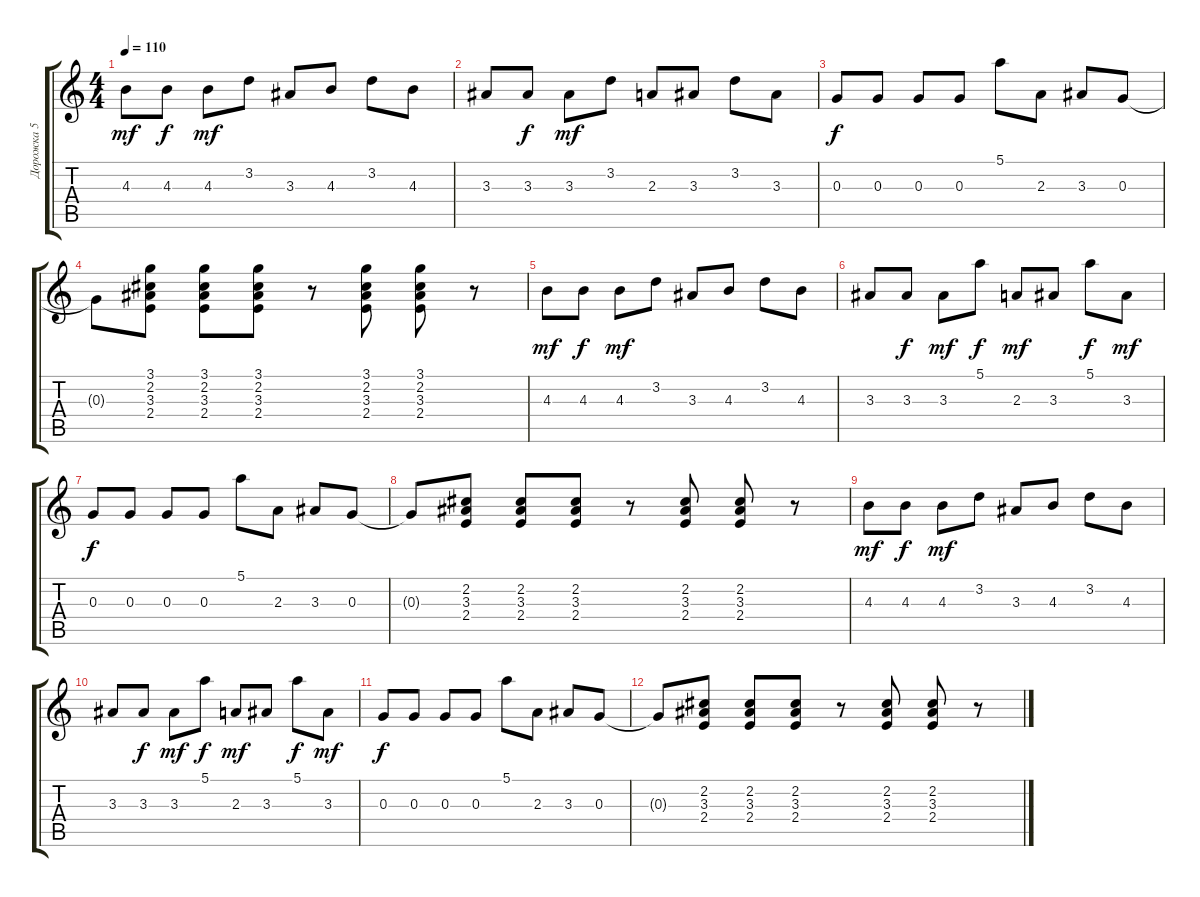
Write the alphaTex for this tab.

\track ("Дорожка 5" "Дорожка 5") {instrument acousticguitarsteel}
\staff {score tabs}
\tuning (E4 B3 G3 D3 A2 D2) {hide}
\ts (4 4)
\tempo 110
\clef g2
\ks c
4.3.8{dy mf} 4.3.8{dy f} 4.3.8{dy mf} 3.2.8 3.3.8 4.3.8 3.2.8 4.3.8 |
3.3.8 3.3.8{dy f} 3.3.8{dy mf} 3.2.8 2.3.8 3.3.8 3.2.8 3.3.8 |
0.3.8{dy f} 0.3.8 0.3.8 0.3.8 5.1.8 2.3.8 3.3.8 0.3.8 |
0.3{t}.8 (3.1 2.2 3.3 2.4).8 (3.1 2.2 3.3 2.4).8 (3.1 2.2 3.3 2.4).8 r.8 (3.1 2.2 3.3 2.4).8 (3.1 2.2 3.3 2.4).8 r.8 |
4.3.8{dy mf instrument acousticguitarsteel} 4.3.8{dy f} 4.3.8{dy mf} 3.2.8 3.3.8 4.3.8 3.2.8 4.3.8 |
3.3.8 3.3.8{dy f} 3.3.8{dy mf} 5.1.8{dy f} 2.3.8{dy mf} 3.3.8 5.1.8{dy f} 3.3.8{dy mf} |
0.3.8{dy f} 0.3.8 0.3.8 0.3.8 5.1.8 2.3.8 3.3.8 0.3.8 |
0.3{t}.8 (2.2 3.3 2.4).8 (2.2 3.3 2.4).8 (2.2 3.3 2.4).8 r.8 (2.2 3.3 2.4).8 (2.2 3.3 2.4).8 r.8 |
4.3.8{dy mf} 4.3.8{dy f} 4.3.8{dy mf} 3.2.8 3.3.8 4.3.8 3.2.8 4.3.8 |
3.3.8 3.3.8{dy f} 3.3.8{dy mf} 5.1.8{dy f} 2.3.8{dy mf} 3.3.8 5.1.8{dy f} 3.3.8{dy mf} |
0.3.8{dy f} 0.3.8 0.3.8 0.3.8 5.1.8 2.3.8 3.3.8 0.3.8 |
0.3{t}.8 (2.2 3.3 2.4).8 (2.2 3.3 2.4).8 (2.2 3.3 2.4).8 r.8 (2.2 3.3 2.4).8 (2.2 3.3 2.4).8 r.8
